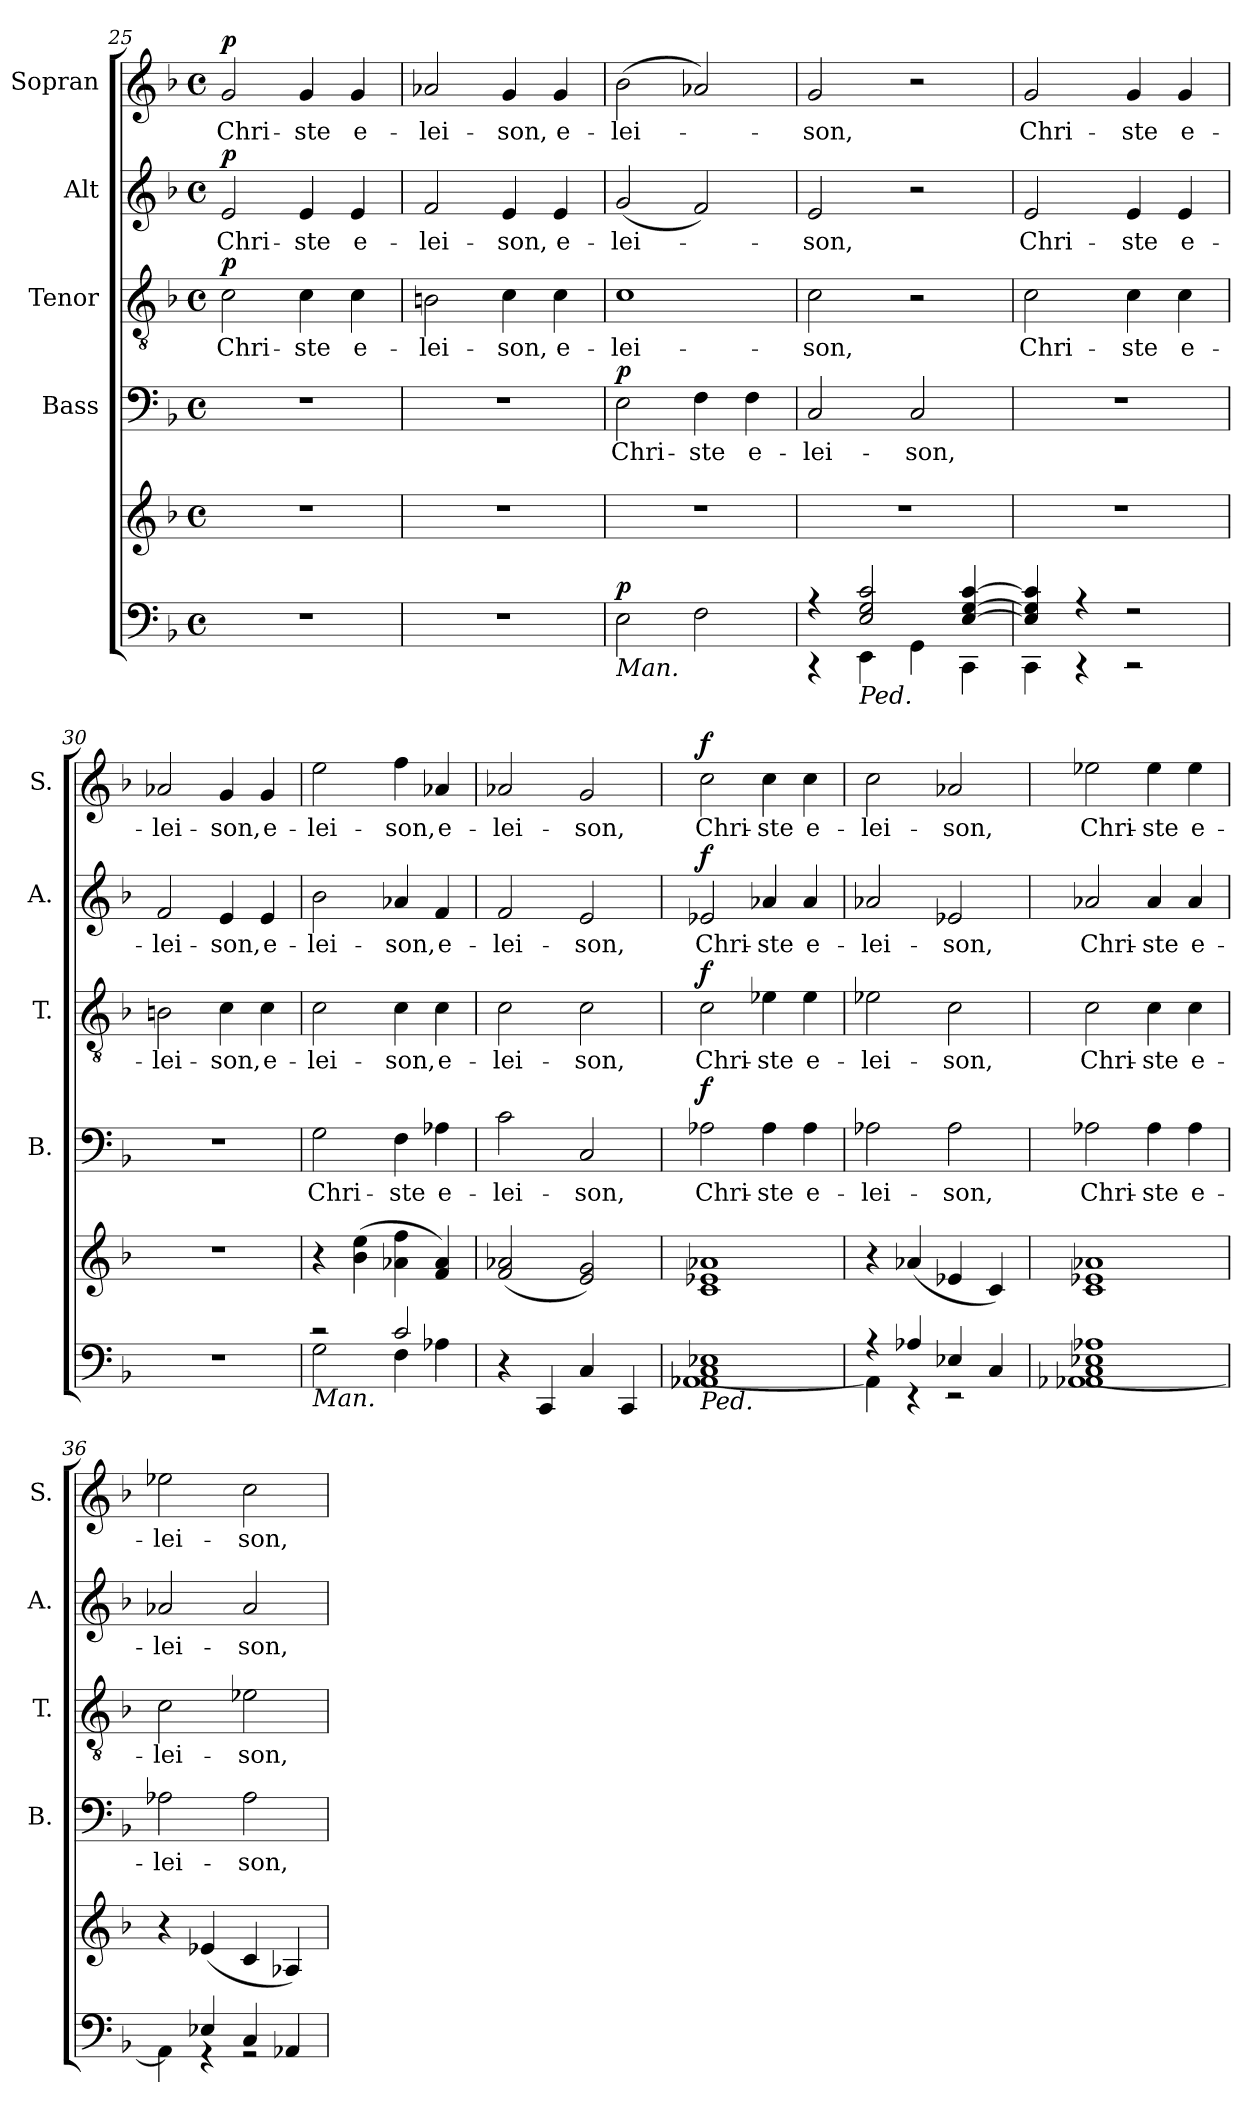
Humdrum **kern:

**kern	**kern	**dynam	**kern	**text	**dynam	**kern	**text	**dynam	**kern	**text	**dynam	**kern	**text	**dynam
*part5	*part5	*part5	*part4	*part4	*part4	*part3	*part3	*part3	*part2	*part2	*part2	*part1	*part1	*part1
*staff6	*staff5	*staff5/6	*staff4	*staff4	*staff4	*staff3	*staff3	*staff3	*staff2	*staff2	*staff2	*staff1	*staff1	*staff1
*	*	*	*I"Bass	*	*	*I"Tenor	*	*	*I"Alt	*	*	*I"Sopran	*	*
*	*	*	*I'B.	*	*	*I'T.	*	*	*I'A.	*	*	*I'S.	*	*
*clefF4	*clefG2	*	*clefF4	*	*	*clefGv2	*	*	*clefG2	*	*	*clefG2	*	*
*k[b-]	*k[b-]	*	*k[b-]	*	*	*k[b-]	*	*	*k[b-]	*	*	*k[b-]	*	*
*F:	*F:	*	*F:	*	*	*F:	*	*	*F:	*	*	*F:	*	*
*M4/4	*M4/4	*	*M4/4	*	*	*M4/4	*	*	*M4/4	*	*	*M4/4	*	*
*met(c)	*met(c)	*	*met(c)	*	*	*met(c)	*	*	*met(c)	*	*	*met(c)	*	*
=25	=25	=25	=25	=25	=25	=25	=25	=25	=25	=25	=25	=25	=25	=25
!	!	!	!	!	!	!	!LO:LY:b	!LO:DY:a	!	!LO:LY:b	!LO:DY:a	!	!LO:LY:b	!LO:DY:a
1r	1r	.	1r	.	.	2c\	Chri-	p	2e/	Chri-	p	2g/	Chri-	p
!	!	!	!	!	!	!	!LO:LY:b	!	!	!LO:LY:b	!	!	!LO:LY:b	!
.	.	.	.	.	.	4c\	-ste	.	4e/	-ste	.	4g/	-ste	.
!	!	!	!	!	!	!	!LO:LY:b	!	!	!LO:LY:b	!	!	!LO:LY:b	!
.	.	.	.	.	.	4c\	e-	.	4e/	e-	.	4g/	e-	.
!!LO:PB:g=z
=26	=26	=26	=26	=26	=26	=26	=26	=26	=26	=26	=26	=26	=26	=26
!	!	!	!	!	!	!	!LO:LY:b	!	!	!LO:LY:b	!	!	!LO:LY:b	!
1r	1r	.	1r	.	.	2Bn\	-lei-	.	2f/	-lei-	.	2a-X/	-lei-	.
!	!	!	!	!	!	!	!LO:LY:b	!	!	!LO:LY:b	!	!	!LO:LY:b	!
.	.	.	.	.	.	4c\	-son,	.	4e/	-son,	.	4g/	-son,	.
!	!	!	!	!	!	!	!LO:LY:b	!	!	!LO:LY:b	!	!	!LO:LY:b	!
.	.	.	.	.	.	4c\	e-	.	4e/	e-	.	4g/	e-	.
=27	=27	=27	=27	=27	=27	=27	=27	=27	=27	=27	=27	=27	=27	=27
!LO:TX:b:i:t=Man.	!	!	!	!	!	!	!	!	!	!	!	!	!	!
!	!	!LO:DY:a=2	!	!LO:LY:b	!LO:DY:a	!	!LO:LY:b	!	!	!LO:LY:b	!	!	!LO:LY:b	!
2E\	1r	p	2E\	Chri-	p	1c	-lei-	.	(<2g/	-lei-	.	(>2b-\	-lei-	.
!	!	!	!	!LO:LY:b	!	!	!	!	!	!	!	!	!	!
2F\	.	.	4F\	-ste	.	.	.	.	2f/)	.	.	2a-X/)	.	.
!	!	!	!	!LO:LY:b	!	!	!	!	!	!	!	!	!	!
.	.	.	4F\	e-	.	.	.	.	.	.	.	.	.	.
=28	=28	=28	=28	=28	=28	=28	=28	=28	=28	=28	=28	=28	=28	=28
*^	*	*	*	*	*	*	*	*	*	*	*	*	*	*
!	!	!	!	!	!LO:LY:b	!	!	!LO:LY:b	!	!	!LO:LY:b	!	!	!LO:LY:b	!
4r	4r	1r	.	2C/	-lei-	.	2c\	-son,	.	2e/	-son,	.	2g/	-son,	.
!LO:TX:b:i:t=Ped.	!	!	!	!	!	!	!	!	!	!	!	!	!	!	!
2E/ 2G/ 2c/	4EE\	.	.	.	.	.	.	.	.	.	.	.	.	.	.
!	!	!	!	!	!LO:LY:b	!	!	!	!	!	!	!	!	!	!
.	4GG\	.	.	2C/	-son,	.	2r	.	.	2r	.	.	2r	.	.
[>4E/ [>4G/ [>4c/	4CC\	.	.	.	.	.	.	.	.	.	.	.	.	.	.
=29	=29	=29	=29	=29	=29	=29	=29	=29	=29	=29	=29	=29	=29	=29	=29
!	!	!	!	!	!	!	!	!LO:LY:b	!	!	!LO:LY:b	!	!	!LO:LY:b	!
4E/] 4G/] 4c/]	4CC\	1r	.	1r	.	.	2c\	Chri-	.	2e/	Chri-	.	2g/	Chri-	.
4r	4r	.	.	.	.	.	.	.	.	.	.	.	.	.	.
!	!	!	!	!	!	!	!	!LO:LY:b	!	!	!LO:LY:b	!	!	!LO:LY:b	!
2r	2r	.	.	.	.	.	4c\	-ste	.	4e/	-ste	.	4g/	-ste	.
!	!	!	!	!	!	!	!	!LO:LY:b	!	!	!LO:LY:b	!	!	!LO:LY:b	!
.	.	.	.	.	.	.	4c\	e-	.	4e/	e-	.	4g/	e-	.
*v	*v	*	*	*	*	*	*	*	*	*	*	*	*	*	*
=30	=30	=30	=30	=30	=30	=30	=30	=30	=30	=30	=30	=30	=30	=30
!	!	!	!	!	!	!	!LO:LY:b	!	!	!LO:LY:b	!	!	!LO:LY:b	!
1r	1r	.	1r	.	.	2Bn\	-lei-	.	2f/	-lei-	.	2a-X/	-lei-	.
!	!	!	!	!	!	!	!LO:LY:b	!	!	!LO:LY:b	!	!	!LO:LY:b	!
.	.	.	.	.	.	4c\	-son,	.	4e/	-son,	.	4g/	-son,	.
!	!	!	!	!	!	!	!LO:LY:b	!	!	!LO:LY:b	!	!	!LO:LY:b	!
.	.	.	.	.	.	4c\	e-	.	4e/	e-	.	4g/	e-	.
=31	=31	=31	=31	=31	=31	=31	=31	=31	=31	=31	=31	=31	=31	=31
*^	*	*	*	*	*	*	*	*	*	*	*	*	*	*
!LO:TX:b:i:t=Man.	!	!	!	!	!	!	!	!	!	!	!	!	!	!	!
!	!	!	!	!	!LO:LY:b	!	!	!LO:LY:b	!	!	!LO:LY:b	!	!	!LO:LY:b	!
2rc	2G\	4r	.	2G\	Chri-	.	2c\	-lei-	.	2b-\	-lei-	.	2ee\	-lei-	.
.	.	(>4b-\ 4ee\	.	.	.	.	.	.	.	.	.	.	.	.	.
!	!	!	!	!	!LO:LY:b	!	!	!LO:LY:b	!	!	!LO:LY:b	!	!	!LO:LY:b	!
2c/	4F\	4a-X\ 4ff\	.	4F\	-ste	.	4c\	-son,	.	4a-X/	-son,	.	4ff\	-son,	.
!	!	!	!	!	!LO:LY:b	!	!	!LO:LY:b	!	!	!LO:LY:b	!	!	!LO:LY:b	!
.	4A-X\	4f/ 4a-/)	.	4A-X\	e-	.	4c\	e-	.	4f/	e-	.	4a-X/	e-	.
=32	=32	=32	=32	=32	=32	=32	=32	=32	=32	=32	=32	=32	=32	=32	=32
!	!	!	!	!	!LO:LY:b	!	!	!LO:LY:b	!	!	!LO:LY:b	!	!	!LO:LY:b	!
*v	*v	*	*	*	*	*	*	*	*	*	*	*	*	*	*
4r	(<2f/ 2a-X/	.	2c\	-lei-	.	2c\	-lei-	.	2f/	-lei-	.	2a-X/	-lei-	.
4CC/	.	.	.	.	.	.	.	.	.	.	.	.	.	.
!	!	!	!	!LO:LY:b	!	!	!LO:LY:b	!	!	!LO:LY:b	!	!	!LO:LY:b	!
4C/	2e/ 2g/)	.	2C/	-son,	.	2c\	-son,	.	2e/	-son,	.	2g/	-son,	.
4CC/	.	.	.	.	.	.	.	.	.	.	.	.	.	.
!!LO:LB:g=z
=33	=33	=33	=33	=33	=33	=33	=33	=33	=33	=33	=33	=33	=33	=33
*^	*	*	*	*	*	*	*	*	*	*	*	*	*	*
!LO:TX:b:i:t=Ped.	!	!	!	!	!	!	!	!	!	!	!	!	!	!	!
!	!	!	!	!	!LO:LY:b	!LO:DY:a	!	!LO:LY:b	!LO:DY:a	!	!LO:LY:b	!LO:DY:a	!	!LO:LY:b	!LO:DY:a
1AA- 1C 1E-X	[<1AA-X	1c 1e-X 1a-X	.	2A-X\	Chri-	f	2c\	Chri-	f	2e-X/	Chri-	f	2cc\	Chri-	f
!	!	!	!	!	!LO:LY:b	!	!	!LO:LY:b	!	!	!LO:LY:b	!	!	!LO:LY:b	!
.	.	.	.	4A-\	-ste	.	4e-X\	-ste	.	4a-X/	-ste	.	4cc\	-ste	.
!	!	!	!	!	!LO:LY:b	!	!	!LO:LY:b	!	!	!LO:LY:b	!	!	!LO:LY:b	!
.	.	.	.	4A-\	e-	.	4e-\	e-	.	4a-/	e-	.	4cc\	e-	.
=34	=34	=34	=34	=34	=34	=34	=34	=34	=34	=34	=34	=34	=34	=34	=34
!	!	!	!	!	!LO:LY:b	!	!	!LO:LY:b	!	!	!LO:LY:b	!	!	!LO:LY:b	!
4rA	4AA-\]	4r	.	2A-X\	-lei-	.	2e-X\	-lei-	.	2a-X/	-lei-	.	2cc\	-lei-	.
4A-X/	4rEE	(<4a-X/	.	.	.	.	.	.	.	.	.	.	.	.	.
!	!	!	!	!	!LO:LY:b	!	!	!LO:LY:b	!	!	!LO:LY:b	!	!	!LO:LY:b	!
4E-X/	2rEE	4e-X/	.	2A-\	-son,	.	2c\	-son,	.	2e-X/	-son,	.	2a-X/	-son,	.
4C/	.	4c/)	.	.	.	.	.	.	.	.	.	.	.	.	.
=35	=35	=35	=35	=35	=35	=35	=35	=35	=35	=35	=35	=35	=35	=35	=35
!	!	!	!	!	!LO:LY:b	!	!	!LO:LY:b	!	!	!LO:LY:b	!	!	!LO:LY:b	!
1AA- 1C 1E-X 1A-X	[<1AA-X	1c 1e-X 1a-X	.	2A-X\	Chri-	.	2c\	Chri-	.	2a-X/	Chri-	.	2ee-X\	Chri-	.
!	!	!	!	!	!LO:LY:b	!	!	!LO:LY:b	!	!	!LO:LY:b	!	!	!LO:LY:b	!
.	.	.	.	4A-\	-ste	.	4c\	-ste	.	4a-/	-ste	.	4ee-\	-ste	.
!	!	!	!	!	!LO:LY:b	!	!	!LO:LY:b	!	!	!LO:LY:b	!	!	!LO:LY:b	!
.	.	.	.	4A-\	e-	.	4c\	e-	.	4a-/	e-	.	4ee-\	e-	.
=36	=36	=36	=36	=36	=36	=36	=36	=36	=36	=36	=36	=36	=36	=36	=36
!	!	!	!	!	!LO:LY:b	!	!	!LO:LY:b	!	!	!LO:LY:b	!	!	!LO:LY:b	!
4ryy	4AA-\]	4r	.	2A-X\	-lei-	.	2c\	-lei-	.	2a-X/	-lei-	.	2ee-X\	-lei-	.
4E-X/	4rGG	(<4e-X/	.	.	.	.	.	.	.	.	.	.	.	.	.
!	!	!	!	!	!LO:LY:b	!	!	!LO:LY:b	!	!	!LO:LY:b	!	!	!LO:LY:b	!
4C/	2rGG	4c/	.	2A-\	-son,	.	2e-X\	-son,	.	2a-/	-son,	.	2cc\	-son,	.
4AA-X/	.	4A-X/)	.	.	.	.	.	.	.	.	.	.	.	.	.
*v	*v	*	*	*	*	*	*	*	*	*	*	*	*	*	*
=	=	=	=	=	=	=	=	=	=	=	=	=	=	=
*-	*-	*-	*-	*-	*-	*-	*-	*-	*-	*-	*-	*-	*-	*-
